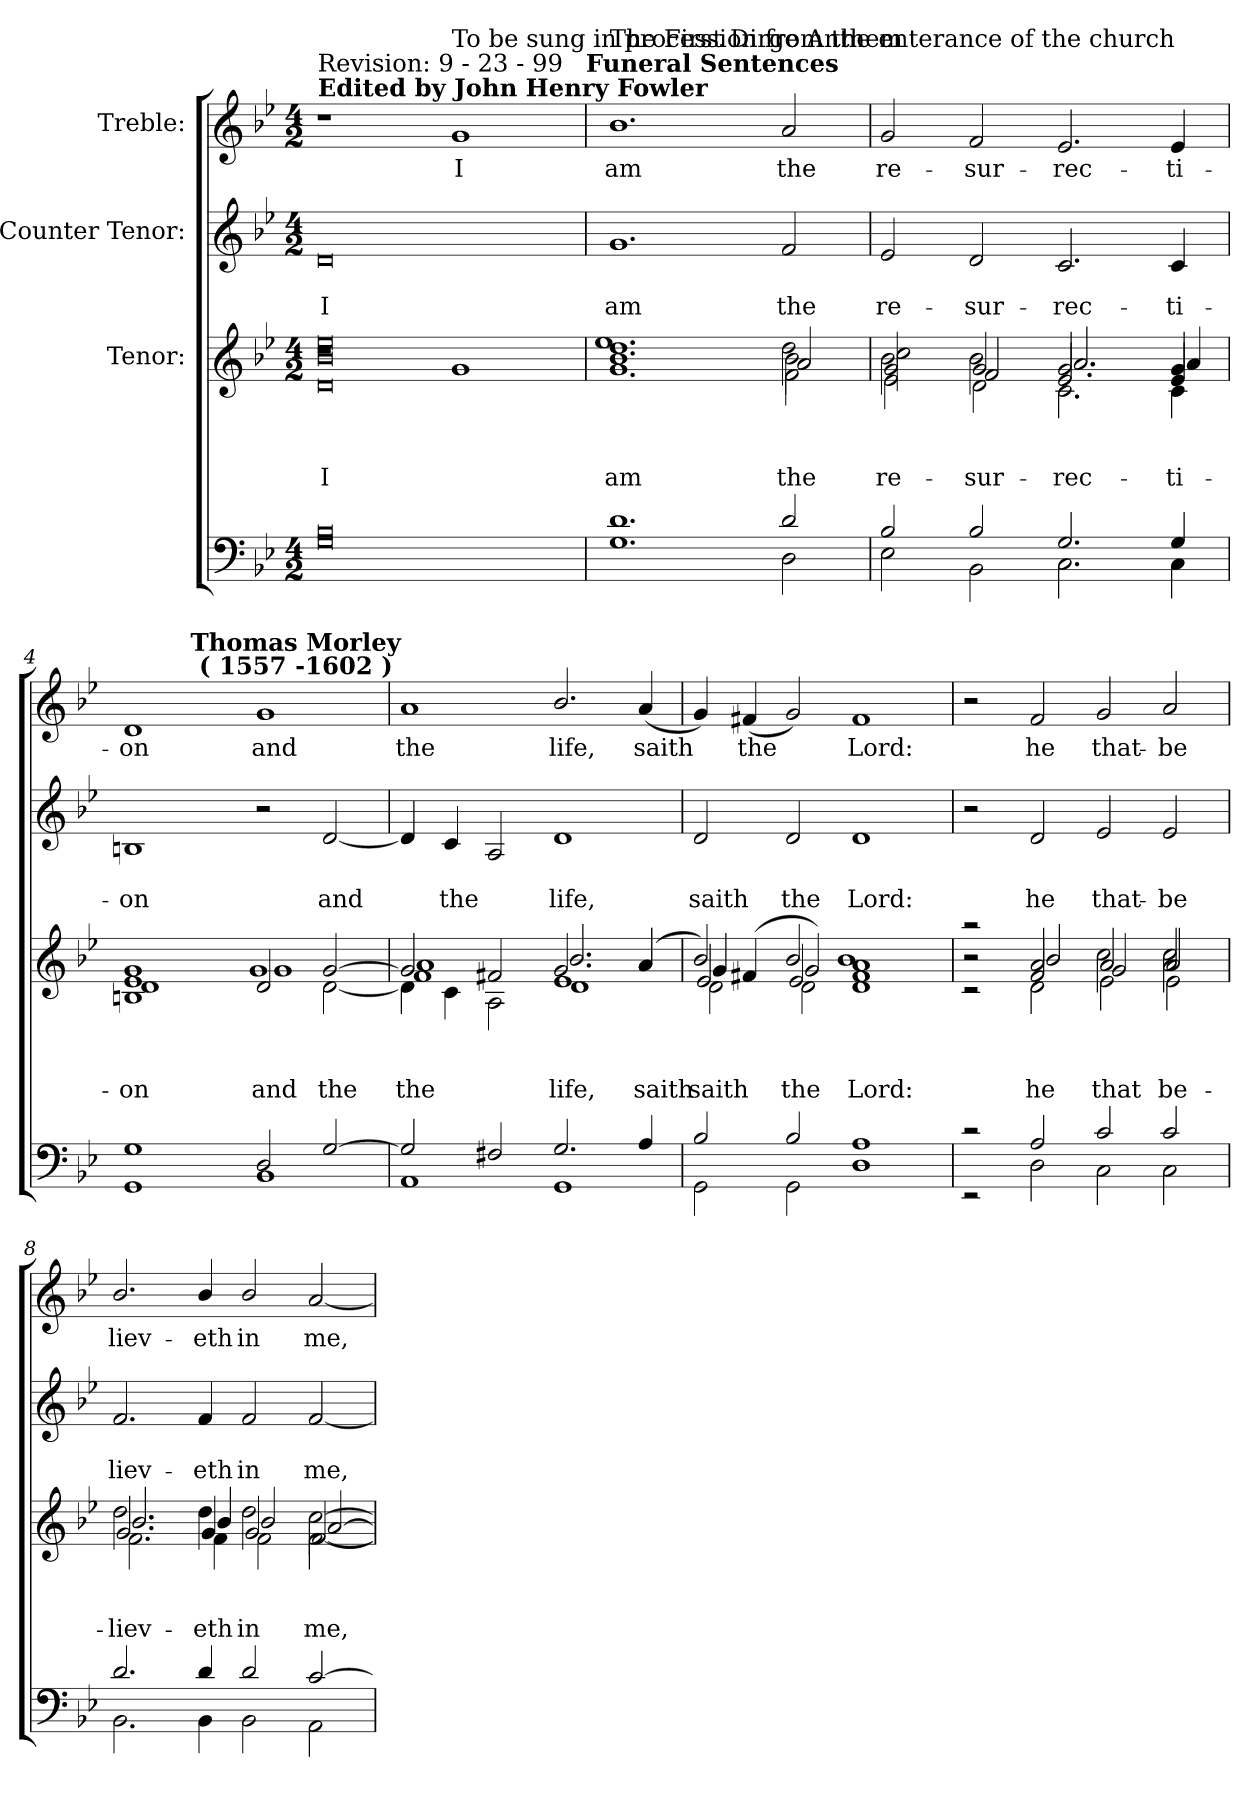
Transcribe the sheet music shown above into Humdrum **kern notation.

**kern	**kern	**text	**text	**text	**kern	**text	**text	**kern	**text
*part4	*part3	*part3	*part3	*part3	*part2	*part2	*part2	*part1	*part1
*staff4	*staff3	*staff3	*staff3	*staff3	*staff2	*staff2	*staff2	*staff1	*staff1
*	*I"Tenor:	*	*	*	*I"Counter  Tenor:	*	*	*I"Treble:	*
*clefF4	*clefG2	*	*	*	*clefG2	*	*	*clefG2	*
*k[b-e-]	*k[b-e-]	*	*	*	*k[b-e-]	*	*	*k[b-e-]	*
*B-:	*B-:	*	*	*	*B-:	*	*	*B-:	*
*M4/2	*M4/2	*	*	*	*M4/2	*	*	*M4/2	*
=1	=1	=1	=1	=1	=1	=1	=1	=1	=1
*^	*	*	*	*	*	*	*	*	*
!	!	!	!	!	!	!	!	!	!LO:TX:a:B:t=Edited by John Henry Fowler	!
!	!	!	!	!	!	!	!	!	!LO:TX:a:t=Revision&colon;  9 - 23 - 99	!
!	!	!	!	!	!LO:LY:b	!	!	!	!	!
*	*	*^	*	*	*	*	*	*	*	*
!	!	!	!	!	!	!LO:LY:b	!	!	!LO:LY:b	!	!
*	*	*^	*^	*	*	*	*	*	*	*	*
0B-	0G	0b-	0ee-	1r	0d	.	.	I	0d	.	I	1r	.
!	!	!	!	!	!	!	!	!	!	!	!	!LO:TX:a:t=To be sung in procession from the enterance of the church	!
!	!	!	!	!	!	!	!	!	!	!	!	!	!LO:LY:b
.	.	.	.	1g	.	.	.	.	.	.	.	1g	I
!	!	!	!	!	!	!	!	!	!	!	!	!LO:TX:a:B:t=Funeral  Sentences	!
=2	=2	=2	=2	=2	=2	=2	=2	=2	=2	=2	=2	=2	=2
!	!	!	!	!	!	!	!	!	!	!	!	!LO:TX:a:t=The First Dirge Anthem	!
!	!	!	!	!	!	!	!	!LO:LY:b	!	!	!	!	!
!	!	!	!	!	!	!	!	!LO:LY:b	!	!	!LO:LY:b	!	!LO:LY:b
1.d	1.G	1.dd	1.ee-	1.b-	1.g	.	.	am	1.g	.	am	1.b-	am
!	!	!	!	!	!	!	!	!LO:LY:b	!	!	!	!	!
!	!	!	!	!	!	!	!	!LO:LY:b	!	!	!LO:LY:b	!	!LO:LY:b
2d/	2D\	2dd\	2b-\	2a/	2f\	.	.	the	2f/	.	the	2a/	the
=3	=3	=3	=3	=3	=3	=3	=3	=3	=3	=3	=3	=3	=3
!	!	!	!	!	!	!	!	!LO:LY:b	!	!	!	!	!
!	!	!	!	!	!	!	!	!LO:LY:b	!	!	!LO:LY:b	!	!LO:LY:b
2B-/	2E-\	2b-\	2cc\	2g/	2e-\	.	.	-re-	2e-/	.	re-	2g/	re-
!	!	!	!	!	!	!	!	!LO:LY:b	!	!	!	!	!
!	!	!	!	!	!	!	!	!LO:LY:b	!	!	!LO:LY:b	!	!LO:LY:b
2B-/	2BB-\	2b-\	2g/	2f/	2d\	.	.	-sur-	2d/	.	-sur-	2f/	-sur-
!	!	!	!	!	!	!	!	!LO:LY:b	!	!	!	!	!
!	!	!	!	!	!	!	!	!LO:LY:b	!	!	!LO:LY:b	!	!LO:LY:b
2.G/	2.C\	2.g/	2.a/	2.e-/	2.c\	.	.	-rec-	2.c/	.	-rec-	2.e-/	-rec-
!	!	!	!	!	!	!	!	!LO:LY:b	!	!	!	!	!
!	!	!	!	!	!	!	!	!LO:LY:b	!	!	!LO:LY:b	!	!LO:LY:b
4G/	4C\	4g/	4a/	4e-/	4c\	.	.	-ti-	4c/	.	-ti-	4e-/	-ti-
=4	=4	=4	=4	=4	=4	=4	=4	=4	=4	=4	=4	=4	=4
!	!	!	!	!	!	!	!	!LO:LY:b	!	!	!	!	!
!	!	!	!	!	!	!	!	!LO:LY:b	!	!	!LO:LY:b	!	!LO:LY:b
*	*	*	*	*	*	*	*	*	*	*	*	*^	*
1G	1GG	1g	1e-	1d	1Bn	.	.	on	1Bn	.	-on	1d	2ryy	-on
!	!	!	!	!	!	!	!	!	!	!	!	!	!LO:TX:a:B:t=Thomas Morley \n ( 1557 -1602 )	!
.	.	.	.	.	.	.	.	.	.	.	.	.	1.ryy	.
!	!	!	!	!	!	!	!	!LO:LY:b	!	!	!	!	!	!
!	!	!	!	!	!	!	!	!LO:LY:b	!	!	!	!	!	!LO:LY:b
2D/	1BB-	2d/	1g	1g	2ryy	.	.	and	2r	.	.	1g	.	and
!	!	!	!	!	!	!	!	!LO:LY:b	!	!	!LO:LY:b	!	!	!
[<2G/	.	[<2g/	.	.	[>2d\	.	.	the	[<2d/	.	and	.	.	.
!!LO:LB:g=z
=5	=5	=5	=5	=5	=5	=5	=5	=5	=5	=5	=5	=5	=5	=5
!	!	!	!	!	!	!	!	!LO:LY:b	!	!	!	!	!	!LO:LY:b
*	*	*	*	*	*	*	*	*	*	*	*	*v	*v	*
2G/]	1AA	2g/]	1f	1a	4d\]	.	.	the	4d/]	.	.	1a	the
!	!	!	!	!	!	!	!	!	!	!	!LO:LY:b	!	!
.	.	.	.	.	4c\	.	.	.	4c/	.	the	.	.
2F#X/	.	2f#X/	.	.	2A\	.	.	.	2A/	.	.	.	.
!	!	!	!	!	!	!	!	!LO:LY:b	!	!	!	!	!
!	!	!	!	!	!	!	!	!LO:LY:b	!	!	!LO:LY:b	!	!LO:LY:b
2.G/	1GG	2.g/	1e-	2.b-/	1d	.	.	life,	1d	.	life,	2.b-/	life,
!	!	!	!	!	!	!	!	!LO:LY:b	!	!	!	!	!LO:LY:b
4A/	.	(<4a/	.	4a/	.	.	.	saith	.	.	.	(<4a/	saith
=6	=6	=6	=6	=6	=6	=6	=6	=6	=6	=6	=6	=6	=6
*	*	*	*	*	*	*	*	*	*	*	*	*MM12	*
!	!	!	!	!	!	!	!	!LO:LY:b	!	!	!LO:LY:b	!	!
2B-/	2GG\	2b-/)	2e-/	4g/	2d\	.	.	saith	2d/	.	saith	4g/)	.
!	!	!	!	!	!	!	!	!	!	!	!	!	!LO:LY:b
.	.	.	.	(<4f#X/	.	.	.	.	.	.	.	(<4f#X/	the
!	!	!	!	!	!	!	!	!LO:LY:b	!	!	!	!	!
!	!	!	!	!	!	!	!	!LO:LY:b	!	!	!LO:LY:b	!	!
2B-/	2GG\	2b-/	2e-/	2g/)	2d\	.	.	the	2d/	.	the	2g/)	.
!	!	!	!	!	!	!	!	!LO:LY:b	!	!	!	!	!
!	!	!	!	!	!	!	!	!LO:LY:b	!	!	!LO:LY:b	!	!LO:LY:b
1A	1D	1a	1b-	1f#	1d	.	.	Lord:	1d	.	Lord:	1f#	Lord:
=7	=7	=7	=7	=7	=7	=7	=7	=7	=7	=7	=7	=7	=7
*	*	*	*	*	*	*	*	*	*	*	*	*MM240	*
2rc	2rEE	2raa	2rc	2r	2r	.	.	.	2r	.	.	2r	.
!	!	!	!	!	!	!	!	!LO:LY:b	!	!	!	!	!
!	!	!	!	!	!	!	!	!LO:LY:b	!	!	!LO:LY:b	!	!LO:LY:b
2A/	2D\	2a/	2b-/	2f/	2d\	.	.	he	2d/	.	he	2f/	he
!	!	!	!	!	!	!	!	!LO:LY:b	!	!	!	!	!
!	!	!	!	!	!	!	!	!LO:LY:b	!	!	!LO:LY:b	!	!LO:LY:b
2c/	2C\	2cc\	2a/	2g/	2e-\	.	.	that	2e-/	.	that-	2g/	that-
!	!	!	!	!	!	!	!	!LO:LY:b	!	!	!	!	!
!	!	!	!	!	!	!	!	!LO:LY:b	!	!	!LO:LY:b	!	!LO:LY:b
2c/	2C\	2cc\	2a/	2a/	2e-\	.	.	be-	2e-/	.	-be	2a/	-be
=8	=8	=8	=8	=8	=8	=8	=8	=8	=8	=8	=8	=8	=8
*	*	*	*	*	*	*	*	*	*	*	*	*MM246	*
!	!	!	!	!	!	!	!	!LO:LY:b	!	!	!	!	!
!	!	!	!	!	!	!	!	!LO:LY:b	!	!	!LO:LY:b	!	!LO:LY:b
2.d/	2.BB-\	2.dd\	2.g/	2.b-/	2.f\	.	.	liev-	2.f/	.	liev-	2.b-/	liev-
!	!	!	!	!	!	!	!	!LO:LY:b	!	!	!	!	!
!	!	!	!	!	!	!	!	!LO:LY:b	!	!	!LO:LY:b	!	!LO:LY:b
4d/	4BB-\	4dd\	4g/	4b-/	4f\	.	.	-eth	4f/	.	-eth	4b-/	-eth
!	!	!	!	!	!	!	!	!LO:LY:b	!	!	!	!	!
!	!	!	!	!	!	!	!	!LO:LY:b	!	!	!LO:LY:b	!	!LO:LY:b
2d/	2BB-\	2dd\	2g/	2b-/	2f\	.	.	in	2f/	.	in	2b-/	in
!	!	!	!	!	!	!	!	!LO:LY:b	!	!	!	!	!
!	!	!	!	!	!	!	!	!LO:LY:b	!	!	!LO:LY:b	!	!LO:LY:b
[<2c/	2AA\	[>2cc\	[<2f/	[<2a/	[>2f\	.	.	me,	[<2f/	.	me,	[<2a/	me,
*v	*v	*	*	*	*	*	*	*	*	*	*	*	*
*	*v	*v	*v	*v	*	*	*	*	*	*	*	*
=	=	=	=	=	=	=	=	=	=
*-	*-	*-	*-	*-	*-	*-	*-	*-	*-
